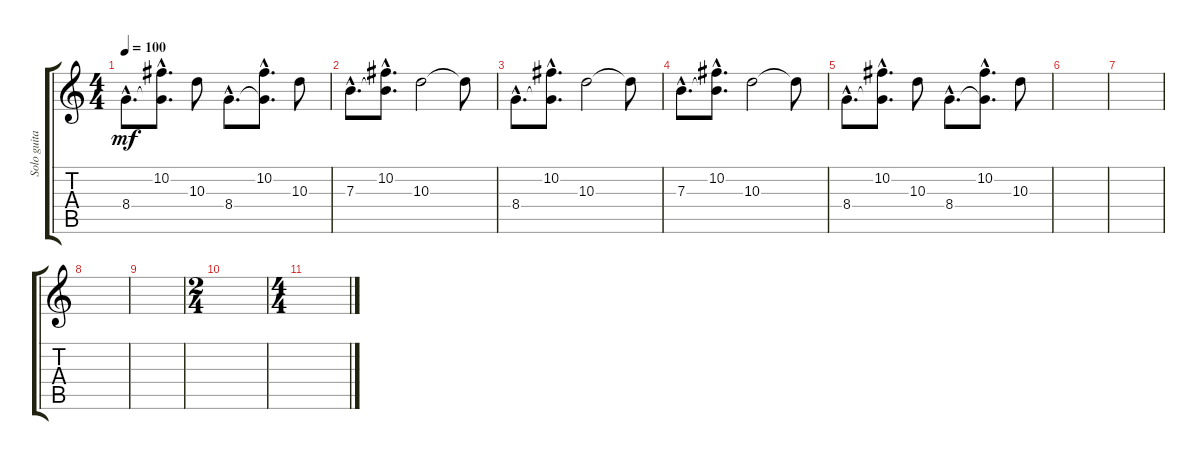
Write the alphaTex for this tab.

\track ("Solo guitar " "Solo guita") {instrument overdrivenguitar}
\staff {score tabs}
\tuning (Db4 Ab3 E3 B2 Gb2 B1) {hide}
\ts (4 4)
\tempo 100
\clef g2
\ks c
8.4{hac}.8{d dy mf} (10.2{hac} 8.4{hac t}).8{d} 10.3.8 8.4{hac}.8{d} (10.2{hac} 8.4{hac t}).8{d} 10.3.8 |
7.3{hac}.8{d} (10.2{hac} 7.3{hac t}).8{d} 10.3.2 10.3{t}.8 |
8.4{hac}.8{d} (10.2{hac} 8.4{hac t}).8{d} 10.3.2 10.3{t}.8 |
7.3{hac}.8{d} (10.2{hac} 7.3{hac t}).8{d} 10.3.2 10.3{t}.8 |
8.4{hac}.8{d} (10.2{hac} 8.4{hac t}).8{d} 10.3.8 8.4{hac}.8{d} (10.2{hac} 8.4{hac t}).8{d} 10.3.8 |
|
|
|
|
\ts (2 4)
|
\ts (4 4)
